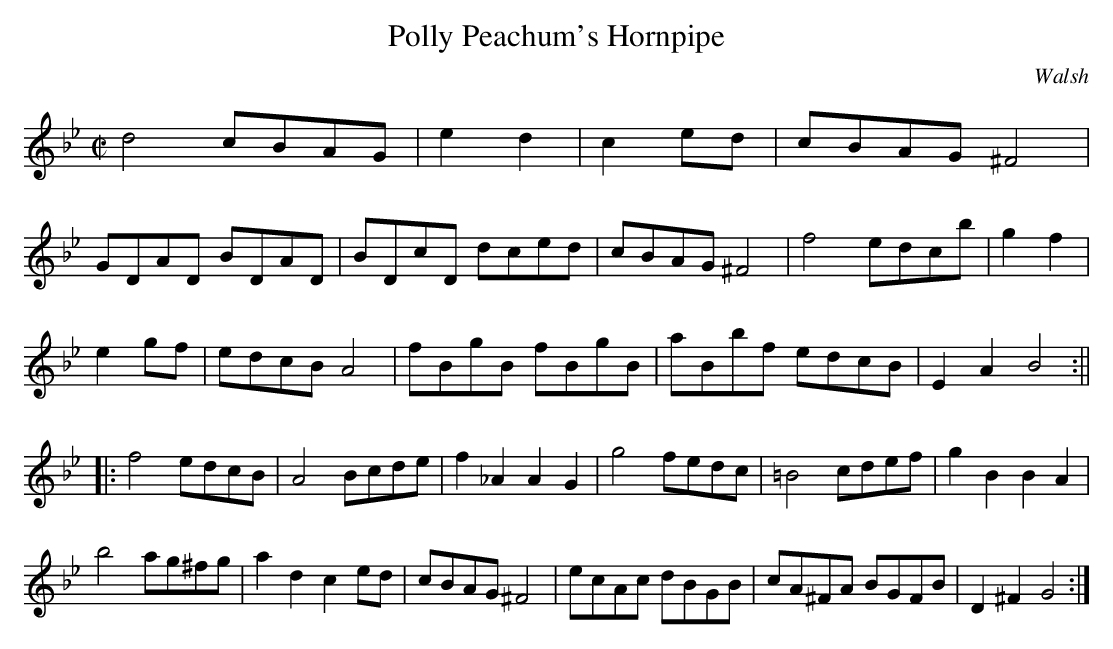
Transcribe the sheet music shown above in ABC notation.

X:1
T:Polly Peachum's Hornpipe
C:Walsh
M:C|
L:1/8
K:Gm
d4 cBAG |e2 d2| c2 ed |cBAG ^F4|
GDAD BDAD |BDcD dced |cBAG ^F4| f4 edcb |g2 f2|
e2 gf |edcB A4| fBgB fBgB |aBbf edcB |E2 A2 B4:||
|: f4 edcB |A4 Bcde |f2 _A2 A2 G2| g4 fedc| =B4 cdef |g2 B2 B2 A2|
b4 ag^fg |a2 d2 c2 ed |cBAG ^F4|ecAc dBGB| cA^FA BGFB |D2 ^F2 G4:|
